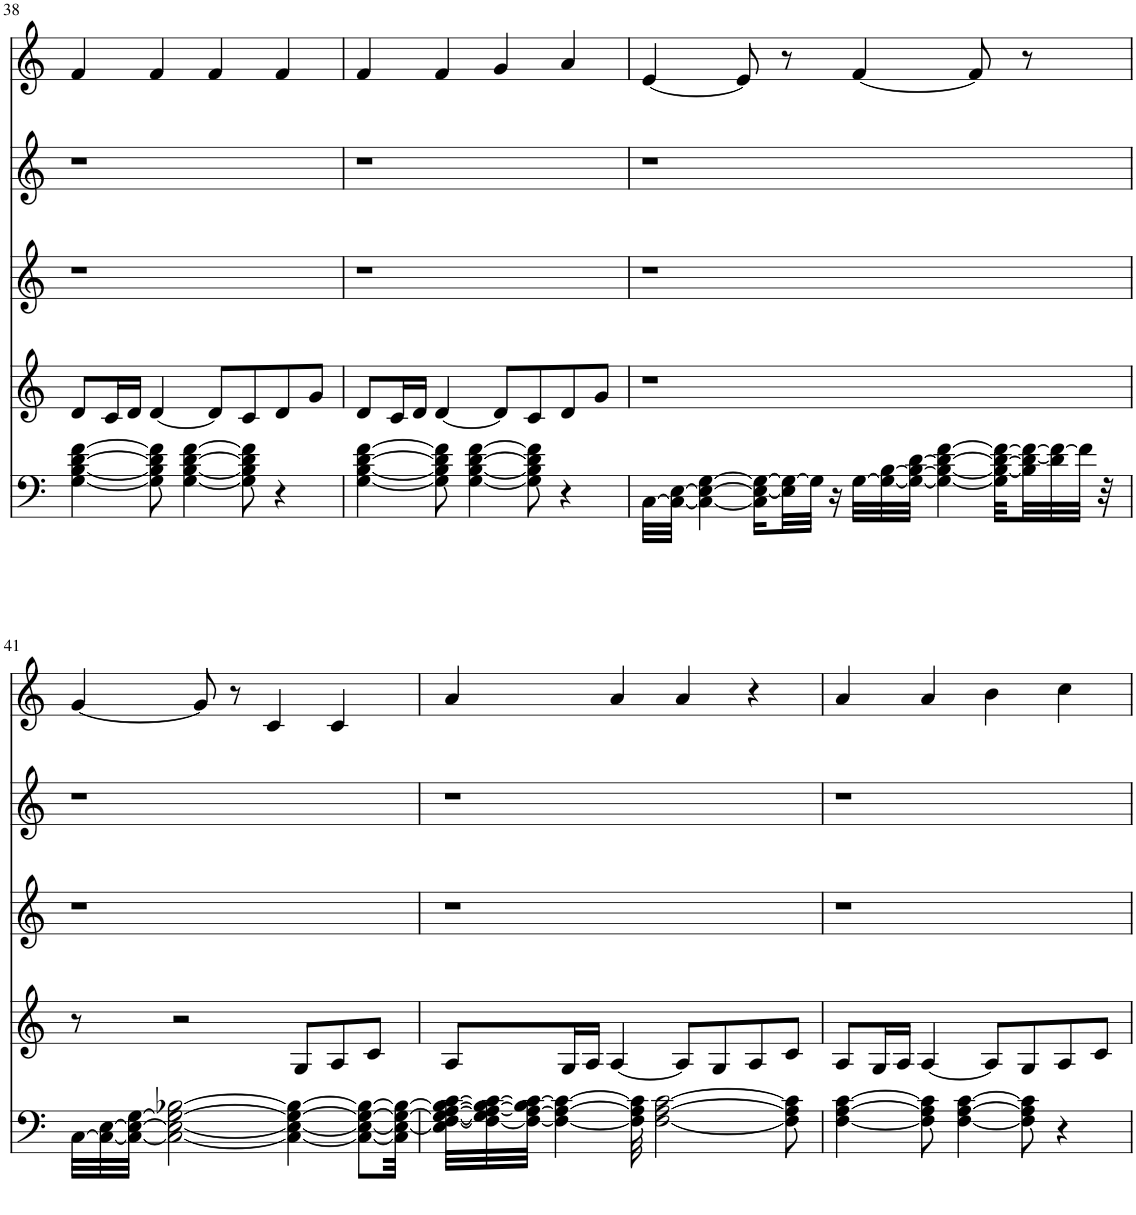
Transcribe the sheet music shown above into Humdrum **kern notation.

**kern	**kern	**kern	**kern	**kern
*part5	*part4	*part3	*part2	*part1
*staff5	*staff4	*staff3	*staff2	*staff1
*I"Guitar II	*I"Guitar I	*I"Clarinet	*I"Viola	*I"Oboe
*	*	*I'Cl	*I'Vla	*I'Ob
!!LO:PB:g=z
*clefF4	*clefG2	*clefG2	*clefG2	*clefG2
*	*	*Trd1c2	*	*
*k[]	*k[]	*k[]	*k[]	*k[]
*M4/4	*M4/4	*M4/4	*M4/4	*M4/4
=38	=38	=38	=38	=38
[4G\ [4B\ [4d\ [4f\	8d/L	1r	1r	4f/
.	16c/L	.	.	.
.	16d/JJ	.	.	.
8G\] 8B\] 8d\] 8f\]	[4d/	.	.	4f/
[4G\ [4B\ [4d\ [4f\	.	.	.	.
.	8d/L]	.	.	4f/
8G\] 8B\] 8d\] 8f\]	8c/	.	.	.
4r	8d/	.	.	4f/
.	8g/J	.	.	.
=39	=39	=39	=39	=39
[4G\ [4B\ [4d\ [4f\	8d/L	1r	1r	4f/
.	16c/L	.	.	.
.	16d/JJ	.	.	.
8G\] 8B\] 8d\] 8f\]	[4d/	.	.	4f/
[4G\ [4B\ [4d\ [4f\	.	.	.	.
.	8d/L]	.	.	4g/
8G\] 8B\] 8d\] 8f\]	8c/	.	.	.
4r	8d/	.	.	4a/
.	8g/J	.	.	.
=40	=40	=40	=40	=40
[32C\LLL	1r	1r	1r	[4e/
32C\_ [32E\JJJ	.	.	.	.
4C\_ 4E\_ [4G\	.	.	.	.
.	.	.	.	8e/]
16C\] 16E\_ 16G\_LL	.	.	.	.
32E\] 32G\_L	.	.	.	8r
32G\JJJ]	.	.	.	.
16r	.	.	.	.
[32G\LLL	.	.	.	[4f/
32G\_ [32B\	.	.	.	.
32G\_ 32B\_ [32d\JJJ	.	.	.	.
4G\_ 4B\_ 4d\_ [4f\	.	.	.	.
.	.	.	.	8f/]
32G\] 32B\_ 32d\_ 32f\_LLL	.	.	.	.
32B\] 32d\_ 32f\_	.	.	.	8r
32d\] 32f\_	.	.	.	.
32f\JJJ]	.	.	.	.
32r	.	.	.	.
!!LO:LB:g=z
=41	=41	=41	=41	=41
[32C\LLL	8r	1r	1r	[4g/
32C\_ [32E\	.	.	.	.
32C\_ 32E\_ [32G\JJJ	.	.	.	.
2C\_ 2E\_ 2G\_ [2B-X\	.	.	.	.
.	2r	.	.	.
.	.	.	.	8g/]
.	.	.	.	8r
.	.	.	.	4c/
4C\_ 4E\_ 4G\_ 4B-\_	.	.	.	.
.	8G/L	.	.	.
.	8A/	.	.	4c/
8C\_ 8E\_ 8G\_ 8B-\_L	.	.	.	.
.	8c/J	.	.	.
32C\] 32E\_ 32G\_ 32B-\_Jkk	.	.	.	.
=42	=42	=42	=42	=42
32E\] [32F\ 32G\_ [32A\ 32B-\_ [32c\LLL	8A/L	1r	1r	4a/
32F\_ 32G\] 32A\_ 32B-\_ 32c\_	.	.	.	.
32F\_ 32A\_ 32B-\] 32c\_JJJ	.	.	.	.
4F\_ 4A\_ 4c\_	.	.	.	.
.	16G/L	.	.	.
.	16A/JJ	.	.	.
.	[4A/	.	.	4a/
32F\] 32A\] 32c\]	.	.	.	.
[2F\ [2A\ [2c\	.	.	.	.
.	8A/L]	.	.	4a/
.	8G/	.	.	.
.	8A/	.	.	4r
8F\] 8A\] 8c\]	8c/J	.	.	.
=43	=43	=43	=43	=43
[4F\ [4A\ [4c\	8A/L	1r	1r	4a/
.	16G/L	.	.	.
.	16A/JJ	.	.	.
8F\] 8A\] 8c\]	[4A/	.	.	4a/
[4F\ [4A\ [4c\	.	.	.	.
.	8A/L]	.	.	4b\
8F\] 8A\] 8c\]	8G/	.	.	.
4r	8A/	.	.	4cc\
.	8c/J	.	.	.
=	=	=	=	=
*-	*-	*-	*-	*-
